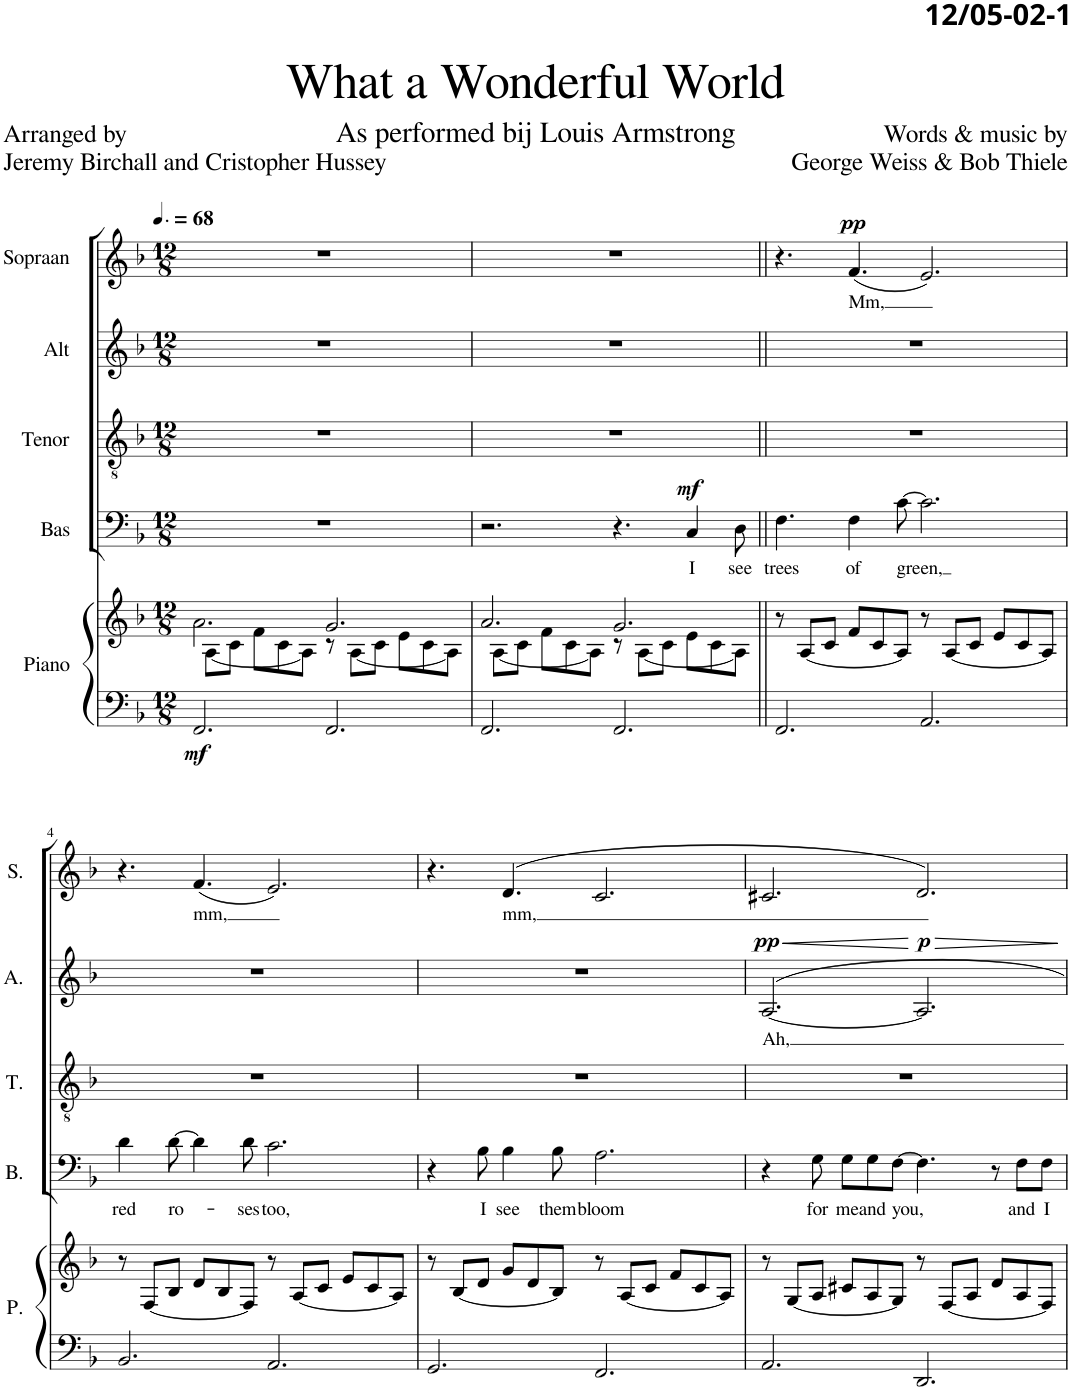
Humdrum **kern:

**kern	**kern	**dynam	**kern	**text	**dynam	**kern	**kern	**text	**dynam	**kern	**text	**dynam
*part5	*part5	*part5	*part4	*part4	*part4	*part3	*part2	*part2	*part2	*part1	*part1	*part1
*staff6	*staff5	*staff5/6	*staff4	*staff4	*staff4	*staff3	*staff2	*staff2	*staff2	*staff1	*staff1	*staff1
*I"Piano	*	*	*I"Bas	*	*	*I"Tenor	*I"Alt	*	*	*I"Sopraan	*	*
*I'P.	*	*	*I'B.	*	*	*I'T.	*I'A.	*	*	*I'S.	*	*
*clefF4	*clefG2	*	*clefF4	*	*	*clefGv2	*clefG2	*	*	*clefG2	*	*
*k[b-]	*k[b-]	*	*k[b-]	*	*	*k[b-]	*k[b-]	*	*	*k[b-]	*	*
*M12/8	*M12/8	*	*M12/8	*	*	*M12/8	*M12/8	*	*	*M12/8	*	*
*MM102	*MM102	*	*MM102	*	*	*MM102	*MM102	*	*	*MM102	*	*
=1	=1	=1	=1	=1	=1	=1	=1	=1	=1	=1	=1	=1
*	*^	*	*	*	*	*	*	*	*	*	*	*
!	!	!	!LO:DY:b=2	!	!	!	!	!	!	!	!	!	!
2.FF/	2.a\	8ryy	mf	1.r	.	.	1.r	1.r	.	.	1.r	.	.
.	.	[<8A\L	.	.	.	.	.	.	.	.	.	.	.
.	.	8c\J	.	.	.	.	.	.	.	.	.	.	.
.	.	8f\L	.	.	.	.	.	.	.	.	.	.	.
.	.	8c\	.	.	.	.	.	.	.	.	.	.	.
.	.	8A\J]	.	.	.	.	.	.	.	.	.	.	.
2.FF/	2.g/	8r	.	.	.	.	.	.	.	.	.	.	.
.	.	[<8A\L	.	.	.	.	.	.	.	.	.	.	.
.	.	8c\J	.	.	.	.	.	.	.	.	.	.	.
.	.	8e\L	.	.	.	.	.	.	.	.	.	.	.
.	.	8c\	.	.	.	.	.	.	.	.	.	.	.
.	.	8A\J]	.	.	.	.	.	.	.	.	.	.	.
=2	=2	=2	=2	=2	=2	=2	=2	=2	=2	=2	=2	=2	=2
2.FF/	2.a/	8ryy	.	2.r	.	.	1.r	1.r	.	.	1.r	.	.
.	.	[8A\L	.	.	.	.	.	.	.	.	.	.	.
.	.	8c\J	.	.	.	.	.	.	.	.	.	.	.
.	.	8f\L	.	.	.	.	.	.	.	.	.	.	.
.	.	8c\	.	.	.	.	.	.	.	.	.	.	.
.	.	8A\J]	.	.	.	.	.	.	.	.	.	.	.
2.FF/	2.g/	8r	.	4.r	.	.	.	.	.	.	.	.	.
.	.	[8A\L	.	.	.	.	.	.	.	.	.	.	.
.	.	8c\J	.	.	.	.	.	.	.	.	.	.	.
!	!	!	!	!	!LO:LY:b	!LO:DY:a	!	!	!	!	!	!	!
.	.	8e\L	.	4C/	I	mf	.	.	.	.	.	.	.
.	.	8c\	.	.	.	.	.	.	.	.	.	.	.
!	!	!	!	!	!LO:LY:b	!	!	!	!	!	!	!	!
.	.	8A\J]	.	8D\	see	.	.	.	.	.	.	.	.
=3||	=3||	=3||	=3||	=3||	=3||	=3||	=3||	=3||	=3||	=3||	=3||	=3||	=3||
!	!	!	!	!	!LO:LY:b	!	!	!	!	!	!	!	!
*	*v	*v	*	*	*	*	*	*	*	*	*	*	*
2.FF/	8r	.	4.F\	trees	.	1.r	1.r	.	.	4.r	.	.
.	[8A/L	.	.	.	.	.	.	.	.	.	.	.
.	8c/J	.	.	.	.	.	.	.	.	.	.	.
!	!	!	!	!LO:LY:b	!	!	!	!	!	!	!LO:LY:b	!LO:DY:a
.	8f/L	.	4F\	of	.	.	.	.	.	(4.f/	Mm,	pp
.	8c/	.	.	.	.	.	.	.	.	.	.	.
!	!	!	!	!LO:LY:b	!	!	!	!	!	!	!	!
.	8A/J]	.	[8c\	green,	.	.	.	.	.	.	.	.
2.AA/	8r	.	2.c\]	.	.	.	.	.	.	2.e/)	.	.
.	[8A/L	.	.	.	.	.	.	.	.	.	.	.
.	8c/J	.	.	.	.	.	.	.	.	.	.	.
.	8e/L	.	.	.	.	.	.	.	.	.	.	.
.	8c/	.	.	.	.	.	.	.	.	.	.	.
.	8A/J]	.	.	.	.	.	.	.	.	.	.	.
!!LO:LB:g=z
=4	=4	=4	=4	=4	=4	=4	=4	=4	=4	=4	=4	=4
!	!	!	!	!LO:LY:b	!	!	!	!	!	!	!	!
2.BB-/	8r	.	4d\	red	.	1.r	1.r	.	.	4.r	.	.
.	[8F/L	.	.	.	.	.	.	.	.	.	.	.
!	!	!	!	!LO:LY:b	!	!	!	!	!	!	!	!
.	8B-/J	.	[8d\	ro-	.	.	.	.	.	.	.	.
!	!	!	!	!	!	!	!	!	!	!	!LO:LY:b	!
.	8d/L	.	4d\]	.	.	.	.	.	.	(4.f/	mm,	.
.	8B-/	.	.	.	.	.	.	.	.	.	.	.
!	!	!	!	!LO:LY:b	!	!	!	!	!	!	!	!
.	8F/J]	.	8d\	-ses	.	.	.	.	.	.	.	.
!	!	!	!	!LO:LY:b	!	!	!	!	!	!	!	!
2.AA/	8r	.	2.c\	too,	.	.	.	.	.	2.e/)	.	.
.	[8A/L	.	.	.	.	.	.	.	.	.	.	.
.	8c/J	.	.	.	.	.	.	.	.	.	.	.
.	8e/L	.	.	.	.	.	.	.	.	.	.	.
.	8c/	.	.	.	.	.	.	.	.	.	.	.
.	8A/J]	.	.	.	.	.	.	.	.	.	.	.
=5	=5	=5	=5	=5	=5	=5	=5	=5	=5	=5	=5	=5
2.GG/	8r	.	4r	.	.	1.r	1.r	.	.	4.r	.	.
.	[8B-/L	.	.	.	.	.	.	.	.	.	.	.
!	!	!	!	!LO:LY:b	!	!	!	!	!	!	!	!
.	8d/J	.	8B-\	I	.	.	.	.	.	.	.	.
!	!	!	!	!LO:LY:b	!	!	!	!	!	!	!LO:LY:b	!
.	8g/L	.	4B-\	see	.	.	.	.	.	(>4.d/	-mm,	.
.	8d/	.	.	.	.	.	.	.	.	.	.	.
!	!	!	!	!LO:LY:b	!	!	!	!	!	!	!	!
.	8B-/J]	.	8B-\	them	.	.	.	.	.	.	.	.
!	!	!	!	!LO:LY:b	!	!	!	!	!	!	!	!
2.FF/	8r	.	2.A\	bloom	.	.	.	.	.	2.c/	.	.
.	[8A/L	.	.	.	.	.	.	.	.	.	.	.
.	8c/J	.	.	.	.	.	.	.	.	.	.	.
.	8f/L	.	.	.	.	.	.	.	.	.	.	.
.	8c/	.	.	.	.	.	.	.	.	.	.	.
.	8A/J]	.	.	.	.	.	.	.	.	.	.	.
=6	=6	=6	=6	=6	=6	=6	=6	=6	=6	=6	=6	=6
!	!	!	!	!	!	!	!	!LO:LY:b	!LO:HP:b	!	!	!
!	!	!	!	!	!	!	!	!	!LO:DY:n=1:a	!	!	!
2.AA/	8r	.	4r	.	.	1.r	[2.A/	Ah,	< pp	2.c#X/	.	.
.	[8G/L	.	.	.	.	.	.	.	.	.	.	.
!	!	!	!	!LO:LY:b	!	!	!	!	!	!	!	!
.	8A/J	.	8G\	for	.	.	.	.	.	.	.	.
!	!	!	!	!LO:LY:b	!	!	!	!	!	!	!	!
.	8c#X/L	.	8G\L	me	.	.	.	.	.	.	.	.
!	!	!	!	!LO:LY:b	!	!	!	!	!	!	!	!
.	8A/	.	8G\	and	.	.	.	.	.	.	.	.
!	!	!	!	!LO:LY:b	!	!	!	!	!	!	!	!
.	8G/J]	.	[8F\J	you,	.	.	.	.	.	.	.	.
!	!	!	!	!	!	!	!	!	!LO:HP:n=1:b	!	!	!
!	!	!	!	!	!	!	!	!	!LO:DY:n=2:a	!	!	!
2.DD/	8r	.	4.F\]	.	.	.	2.A/]	.	[ > p	2.d/)	.	.
.	[8F/L	.	.	.	.	.	.	.	.	.	.	.
.	8A/J	.	.	.	.	.	.	.	.	.	.	.
.	8d/L	.	8r	.	.	.	.	.	.	.	.	.
!	!	!	!	!LO:LY:b	!	!	!	!	!	!	!	!
.	8A/	.	8F\L	and	.	.	.	.	.	.	.	.
!	!	!	!	!LO:LY:b	!	!	!	!	!	!	!	!
.	8F/J]	.	8F\J	I	.	.	.	.	.	.	.	.
.	.	.	.	.	.	.	.	.	]	.	.	.
=	=	=	=	=	=	=	=	=	=	=	=	=
*-	*-	*-	*-	*-	*-	*-	*-	*-	*-	*-	*-	*-
